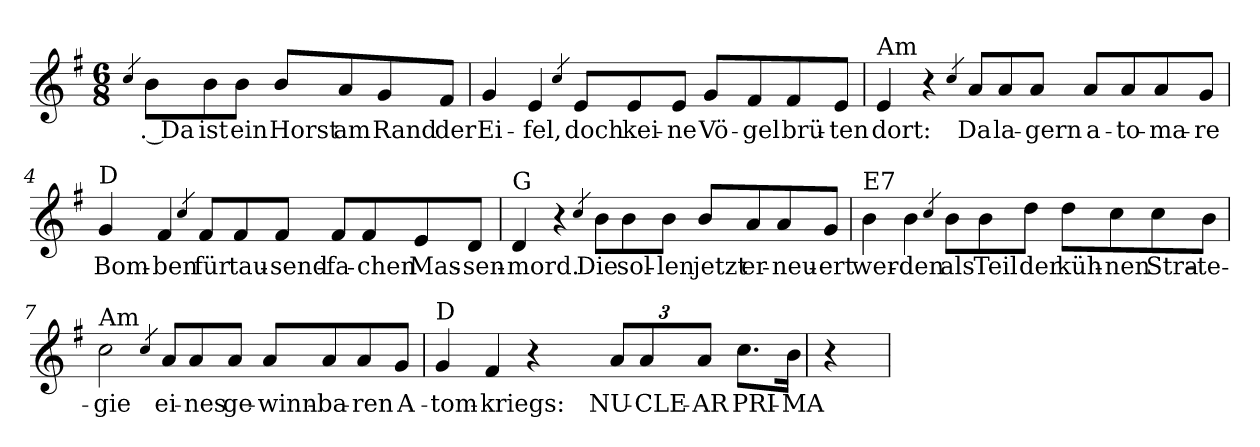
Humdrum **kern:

**kern	**text
*part1	*part1
*staff1	*staff1
*clefG2	*
*k[f#]	*
*G:	*
*M6/8	*
=1	=1
4qcc/	.
*Xtuplet	*
!	!LO:LY:b:rj
12b\L	. Da
!	!LO:LY:b
12b\	ist
!	!LO:LY:b
12b\J	ein
!	!LO:LY:b
8b/L	Horst
!	!LO:LY:b
8a/	am
!	!LO:LY:b
8g/	Rand
!	!LO:LY:b
8f#/J	der
=2	=2
!	!LO:LY:b:rj
4g/	Ei-
!	!LO:LY:b
4e/	-fel,
4qcc/	.
!	!LO:LY:b
8e/L	doch
!	!LO:LY:b:rj
8e/	kei-
!	!LO:LY:b
8e/J	-ne
!	!LO:LY:b
8g/L	Vö-
!	!LO:LY:b
8f#/	-gel
!	!LO:LY:b
8f#/	brü-
!	!LO:LY:b
8e/J	-ten
!!LO:LB:g=z
=3	=3
!LO:TX:a:t=Am	!
!	!LO:LY:b
4e/	dort:
4r	.
4qcc/	.
!	!LO:LY:b
8a/L	Da
!	!LO:LY:b:rj
8a/	la-
!	!LO:LY:b
8a/J	-gern
!	!LO:LY:b:rj
8a/L	a-
!	!LO:LY:b:rj
8a/	-to-
!	!LO:LY:b:rj
8a/	-ma-
!	!LO:LY:b
8g/J	-re
=4	=4
!LO:TX:a:t=D	!
!	!LO:LY:b
4g/	Bom-
!	!LO:LY:b
4f#/	-ben
4qcc/	.
!	!LO:LY:b
8f#/L	für
!	!LO:LY:b
8f#/	tau-
!	!LO:LY:b
8f#/J	-send-
!	!LO:LY:b:rj
8f#/L	-fa-
!	!LO:LY:b
8f#/	-chen
!	!LO:LY:b
8e/	Mas-
!	!LO:LY:b
8d/J	-sen-
!!LO:LB:g=z
=5	=5
!LO:TX:a:t=G	!
!	!LO:LY:b
4d/	-mord.
4r	.
4qcc/	.
!	!LO:LY:b
8b\L	Die
!	!LO:LY:b:rj
8b\	sol-
!	!LO:LY:b
8b\J	-len
!	!LO:LY:b
8b/L	jetzt
!	!LO:LY:b:rj
8a/	er-
!	!LO:LY:b
8a/	-neu-
!	!LO:LY:b
8g/J	-ert
=6	=6
!LO:TX:a:t=E7	!
!	!LO:LY:b
4b\	wer-
!	!LO:LY:b
4b\	-den
4qcc/	.
!	!LO:LY:b
8b\L	als
!	!LO:LY:b
8b\	Teil
!	!LO:LY:b
8dd\J	der
!	!LO:LY:b
8dd\L	küh-
!	!LO:LY:b
8cc\	-nen
!	!LO:LY:b
8cc\	Stra-
!	!LO:LY:b:rj
8b\J	-te-
!!LO:LB:g=z
=7	=7
!LO:TX:a:t=Am	!
!	!LO:LY:b
2cc\	-gie
4qcc/	.
!	!LO:LY:b:rj
8a/L	ei-
!	!LO:LY:b
8a/	-nes
!	!LO:LY:b:rj
8a/J	ge-
!	!LO:LY:b
8a/L	-winn-
!	!LO:LY:b:rj
8a/	-ba-
!	!LO:LY:b
8a/	-ren
!	!LO:LY:b:rj
8g/J	A-
=8	=8
!LO:TX:a:t=D	!
!	!LO:LY:b
4g/	-tom-
!	!LO:LY:b
4f#/	-kriegs:
4r	.
4ryy	.
*tuplet	*
*Xbrackettup	*
!	!LO:LY:b
12a/L	NU-
!	!LO:LY:b
12a/	-CLE-
!	!LO:LY:b
12a/J	-AR
!	!LO:LY:b
8.cc\L	PRI-
!	!LO:LY:b
16b\Jk	-MA-
=9	=9
4r	.
=	=
*-	*-
